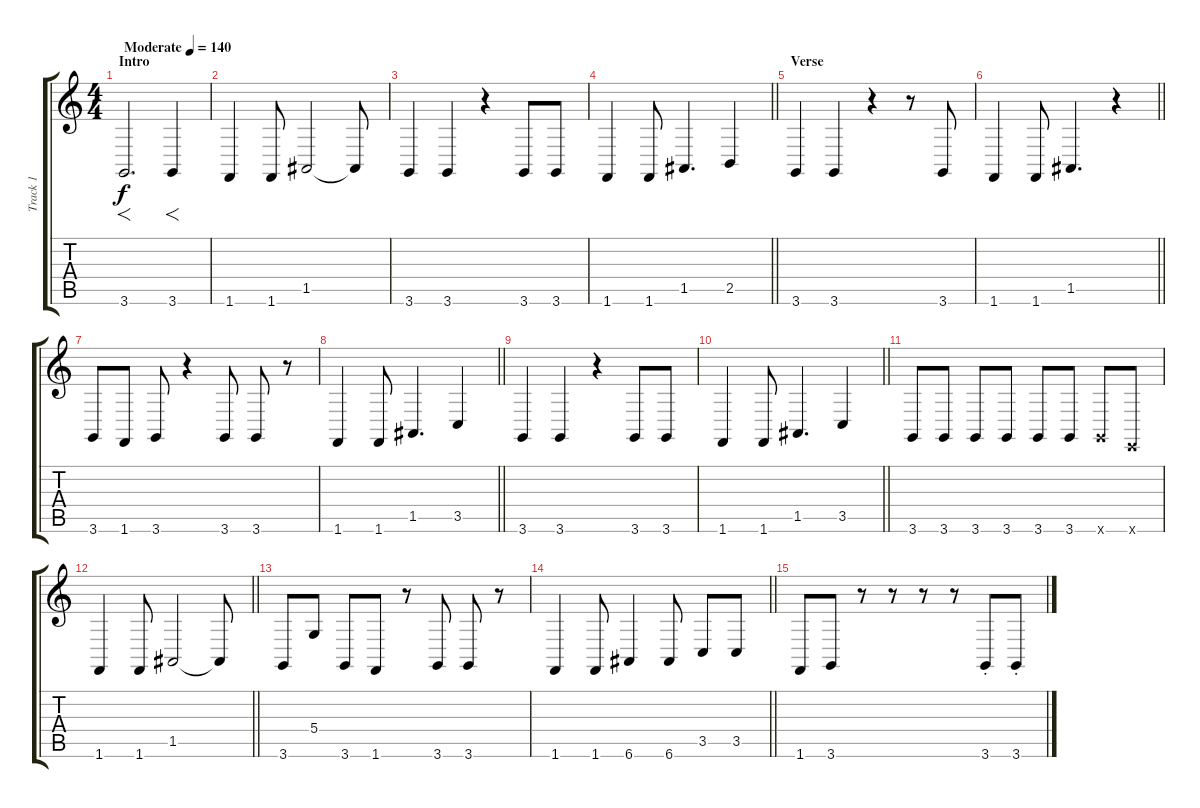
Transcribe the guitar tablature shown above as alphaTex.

\track ("Track 1" "Track 1") {instrument lead2sawtooth}
\staff {score tabs}
\tuning (E4 B3 G3 D3 A2 E2) {hide}
\ts (4 4)
\section ("" "Intro")
\tempo (140 "Moderate")
\clef g2
\ks c
3.6.2{f d dy f instrument lead2sawtooth} 3.6.4{f} |
1.6.4 1.6.8 1.5.2 1.5{t}.8 |
3.6.4 3.6.4 r.4 3.6.8 3.6.8 |
\barLineRight lightlight
1.6.4 1.6.8 1.5.4{d} 2.5.4 |
\section ("" "Verse")
3.6.4 3.6.4 r.4 r.8 3.6.8 |
\barLineRight lightlight
1.6.4 1.6.8 1.5.4{d} r.4 |
3.6.8 1.6.8 3.6.8 r.4 3.6.8 3.6.8 r.8 |
\barLineRight lightlight
1.6.4 1.6.8 1.5.4{d} 3.5.4 |
3.6.4 3.6.4 r.4 3.6.8 3.6.8 |
\barLineRight lightlight
1.6.4 1.6.8 1.5.4{d} 3.5.4 |
3.6.8 3.6.8 3.6.8 3.6.8 3.6.8 3.6.8 3.6{x}.8 0.6{x}.8 |
\barLineRight lightlight
1.6.4 1.6.8 1.5.2 1.5{t}.8 |
3.6.8 5.4.8 3.6.8 1.6.8 r.8 3.6.8 3.6.8 r.8 |
\barLineRight lightlight
1.6.4 1.6.8 6.6.4 6.6.8 3.5.8 3.5.8 |
1.6.8 3.6.8 r.8 r.8 r.8 r.8 3.6{st}.8 3.6{st}.8
